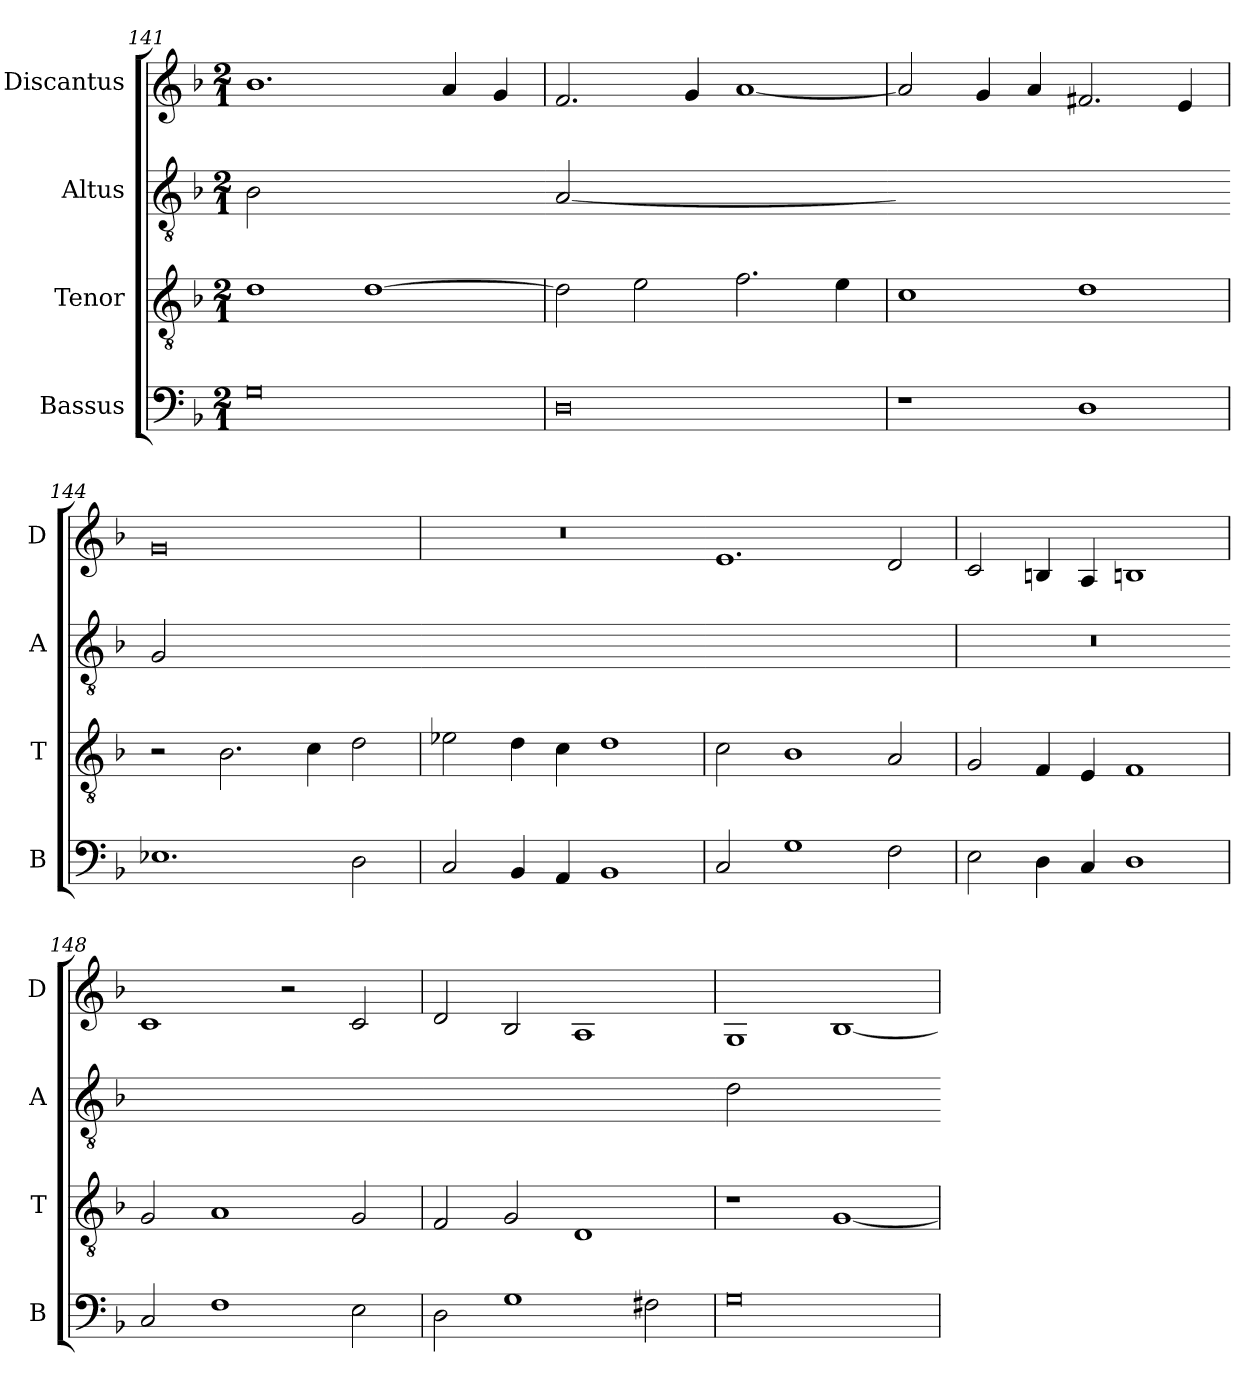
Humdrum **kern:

**kern	**kern	**kern	**kern
*part4	*part3	*part2	*part1
*staff4	*staff3	*staff2	*staff1
*I"Bassus	*I"Tenor	*I"Altus	*I"Discantus
*I'B	*I'T	*I'A	*I'D
*clefF4	*clefGv2	*clefGv2	*clefG2
*k[b-]	*k[b-]	*k[b-]	*k[b-]
*M2/1	*M2/1	*M2/1	*M2/1
=141	=141	=141	=141
!	!	!LO:N:vis=2	!
0G	1d	0B-	1.b-
.	[1d	.	.
.	.	.	4a/
.	.	.	4g/
=142	=142	=142-	=142
!	!	!LO:N:vis=2	!
0D	2d\]	[0A	2.f/
.	2e\	.	.
.	.	.	4g/
.	2.f\	.	[1a
.	4e\	.	.
=143	=143	=143-	=143
!	!	!LO:N:vis=2	!
1r	1c	0Ayy]	2a/]
.	.	.	4g/
.	.	.	4a/
1D	1d	.	2.f#X/
.	.	.	4e/
=144	=144	=144-	=144
!	!	!LO:N:vis=2	!
1.E-X	2r	[y0G	0g
.	2.B-\	.	.
.	4c\	.	.
2D\	2d\	.	.
=145	=145	=145-	=145
!	!	!LO:N:vis=2	!
2C/	2e-X\	0Gyy_	0r
4BB-/	4d\	.	.
4AA/	4c\	.	.
1BB-	1d	.	.
=146	=146	=146-	=146
!	!	!LO:N:vis=2	!
2C/	2c\	0Gyy]	1.e
1G	1B-	.	.
2F\	2A/	.	2d/
=147	=147	=147	=147
!	!	!LO:N:vis=2	!
2E\	2G/	0r	2c/
4D\	4F/	.	4Bn/
4C/	4E/	.	4A/
1D	1F	.	1Bn
=148	=148	=148-	=148
!	!	!LO:N:vis=2	!
2C/	2G/	0ryy	1c
1F	1A	.	.
.	.	.	2r
2E\	2G/	.	2c/
=149	=149	=149-	=149
!	!	!LO:N:vis=2	!
2D\	2F/	0ryy	2d/
1G	2G/	.	2B-/
.	1D	.	1A
2F#X\	.	.	.
=150	=150	=150-	=150
!	!	!LO:N:vis=2	!
0G	1r	0d	1G
.	[1G	.	[1B-
=	=	=-	=
*-	*-	*-	*-
